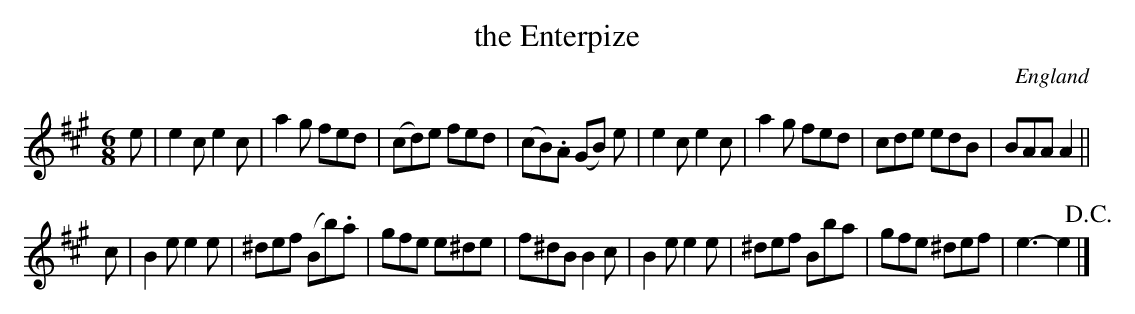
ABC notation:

X:1
T:the Enterpize
L:1/8
M:6/8
O:England
K:A
e | e2c e2c | a2g fed | (cd)e fed | (cB).A (GB) \
e | e2c e2c | a2g fed | cde   edB | BAA A2 ||
c | B2e e2e | ^def (Bb).a | gfe e^de | f^dB B2 \
c | B2e e2e | ^def  Bba   | gfe ^def | e3- e2 !D.C.! |]
